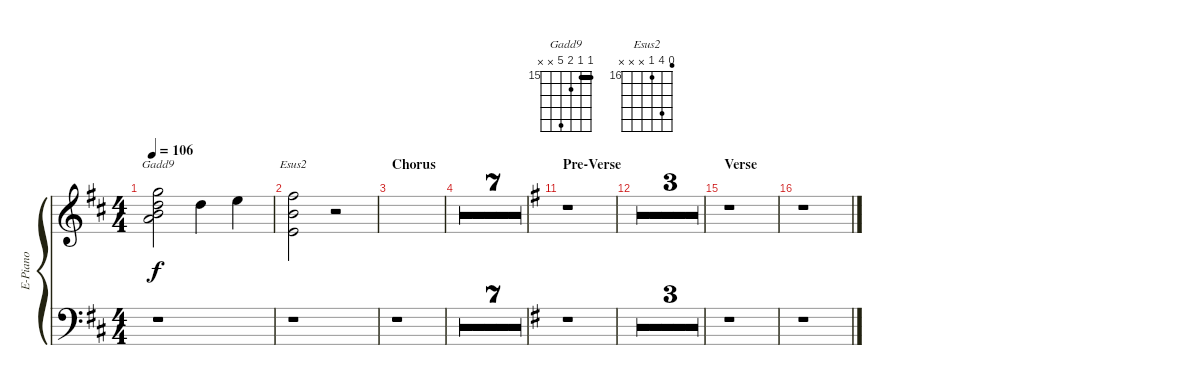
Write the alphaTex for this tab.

\defaultSystemsLayout 4
\bracketExtendMode groupsimilarinstruments
\otherSystemsTrackNameOrientation horizontal
\track ("Bell Patch" "E-Piano") {multiBarRest instrument electricgrandpiano}
\staff {score}
\tuning (E4 B3 G3 D3 A2 E2)
\chord ("Gadd9" 15 15 16 19 x x) {firstfret 15 showfingering false barre 15}
\chord ("Esus2" 15 19 16 x x x) {firstfret 16 showfingering false}
\ts (4 4)
\tempo 106
\clef g2
\ks d
(15.1{acc forcenatural} 15.2{acc forcenatural} 16.3{acc forcenatural} 19.4{acc forcenatural}).2{ch "Gadd9" dy f} 15.2{acc forcenatural}.4 12.1{acc forcenatural}.4 |
(19.2{acc #} 16.3{acc forcenatural} 0.1{acc forcenatural}).2{ch "Esus2"} r.2 |
\section ("" "Chorus")
|
r.1 |
r.1 |
r.1 |
r.1 |
r.1 |
r.1 |
r.1 |
\section ("" "Pre-Verse")
\ks g
r.1 |
r.1 |
r.1 |
r.1 |
\section ("" "Verse")
r.1 |
r.1
\staff {score}
\tuning (E4 B3 G3 D3 A2 E2)
\clef f4
\ottava regular
\simile none
\ks d
r.1{dy mf} |
r.1 |
r.1 |
r.1 |
r.1 |
r.1 |
r.1 |
r.1 |
r.1 |
r.1 |
\ks g
r.1 |
r.1 |
r.1 |
r.1 |
r.1 |
r.1
